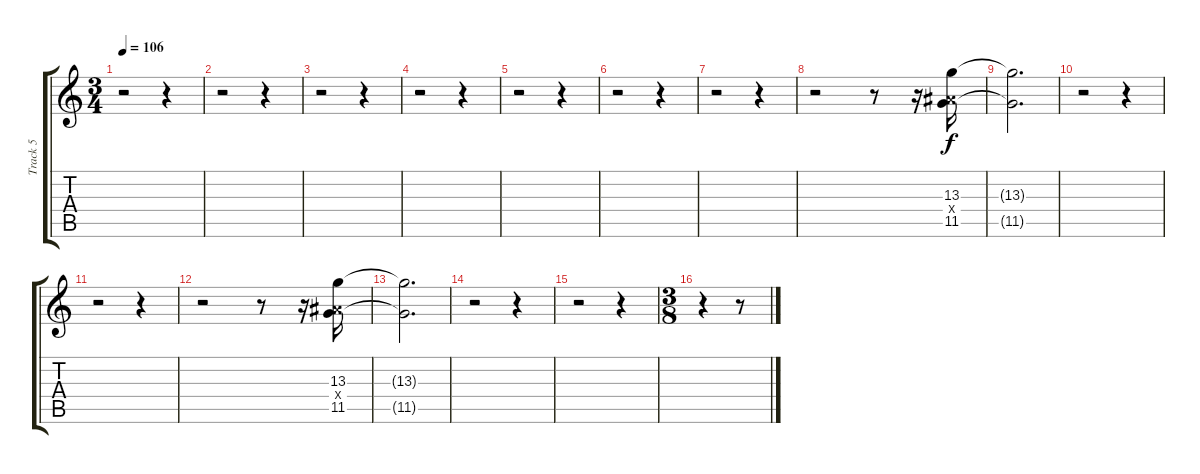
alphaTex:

\track ("Track 5" "Track 5") {instrument overdrivenguitar}
\staff {score tabs}
\tuning (Eb4 Bb3 Gb3 Db3 Ab2 Eb2) {hide}
\ts (3 4)
\tempo 106
\clef g2
\ks c
r.2{dy f} r.4 |
r.2 r.4 |
r.2 r.4 |
r.2 r.4 |
r.2 r.4 |
r.2 r.4 |
r.2 r.4 |
r.2{volume 16 balance 12 instrument overdrivenguitar} r.8 r.16 (13.3 9.4{x} 11.5).16 |
(13.3{t} 11.5{t}).2{d} |
r.2 r.4 |
r.2 r.4 |
r.2 r.8 r.16 (13.3 9.4{x} 11.5).16 |
(13.3{t} 11.5{t}).2{d} |
r.2 r.4 |
r.2 r.4 |
\ts (3 8)
r.4 r.8
